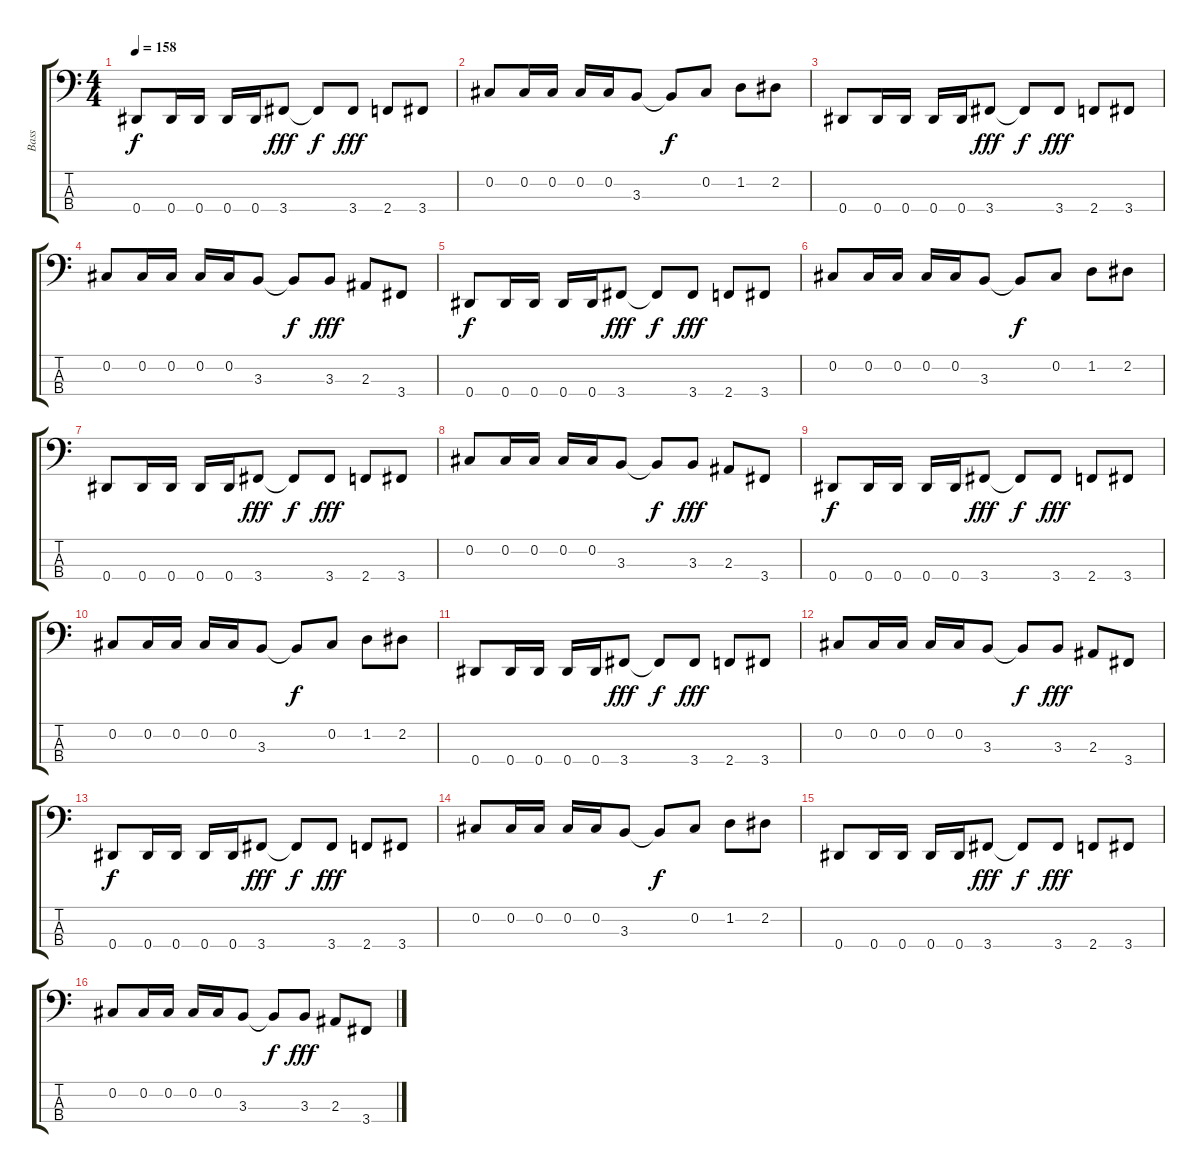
\track ("Bass" "Bass") {instrument electricbassfinger}
\staff {score tabs}
\tuning (Gb2 Db2 Ab1 Eb1) {hide}
\ts (4 4)
\tempo 158
\clef f4
\ks c
0.4.8{dy f} 0.4.16 0.4.16 0.4.16 0.4.16 3.4.8{dy fff} 3.4{t}.8{dy f} 3.4.8{dy fff} 2.4.8 3.4.8 |
0.2.8 0.2.16 0.2.16 0.2.16 0.2.16 3.3.8 3.3{t}.8{dy f} 0.2.8 1.2.8 2.2.8 |
0.4.8 0.4.16 0.4.16 0.4.16 0.4.16 3.4.8{dy fff} 3.4{t}.8{dy f} 3.4.8{dy fff} 2.4.8 3.4.8 |
0.2.8 0.2.16 0.2.16 0.2.16 0.2.16 3.3.8 3.3{t}.8{dy f} 3.3.8{dy fff} 2.3.8 3.4.8 |
0.4.8{dy f} 0.4.16 0.4.16 0.4.16 0.4.16 3.4.8{dy fff} 3.4{t}.8{dy f} 3.4.8{dy fff} 2.4.8 3.4.8 |
0.2.8 0.2.16 0.2.16 0.2.16 0.2.16 3.3.8 3.3{t}.8{dy f} 0.2.8 1.2.8 2.2.8 |
0.4.8 0.4.16 0.4.16 0.4.16 0.4.16 3.4.8{dy fff} 3.4{t}.8{dy f} 3.4.8{dy fff} 2.4.8 3.4.8 |
0.2.8 0.2.16 0.2.16 0.2.16 0.2.16 3.3.8 3.3{t}.8{dy f} 3.3.8{dy fff} 2.3.8 3.4.8 |
0.4.8{dy f} 0.4.16 0.4.16 0.4.16 0.4.16 3.4.8{dy fff} 3.4{t}.8{dy f} 3.4.8{dy fff} 2.4.8 3.4.8 |
0.2.8 0.2.16 0.2.16 0.2.16 0.2.16 3.3.8 3.3{t}.8{dy f} 0.2.8 1.2.8 2.2.8 |
0.4.8 0.4.16 0.4.16 0.4.16 0.4.16 3.4.8{dy fff} 3.4{t}.8{dy f} 3.4.8{dy fff} 2.4.8 3.4.8 |
0.2.8 0.2.16 0.2.16 0.2.16 0.2.16 3.3.8 3.3{t}.8{dy f} 3.3.8{dy fff} 2.3.8 3.4.8 |
0.4.8{dy f} 0.4.16 0.4.16 0.4.16 0.4.16 3.4.8{dy fff} 3.4{t}.8{dy f} 3.4.8{dy fff} 2.4.8 3.4.8 |
0.2.8 0.2.16 0.2.16 0.2.16 0.2.16 3.3.8 3.3{t}.8{dy f} 0.2.8 1.2.8 2.2.8 |
0.4.8 0.4.16 0.4.16 0.4.16 0.4.16 3.4.8{dy fff} 3.4{t}.8{dy f} 3.4.8{dy fff} 2.4.8 3.4.8 |
0.2.8 0.2.16 0.2.16 0.2.16 0.2.16 3.3.8 3.3{t}.8{dy f} 3.3.8{dy fff} 2.3.8 3.4.8
